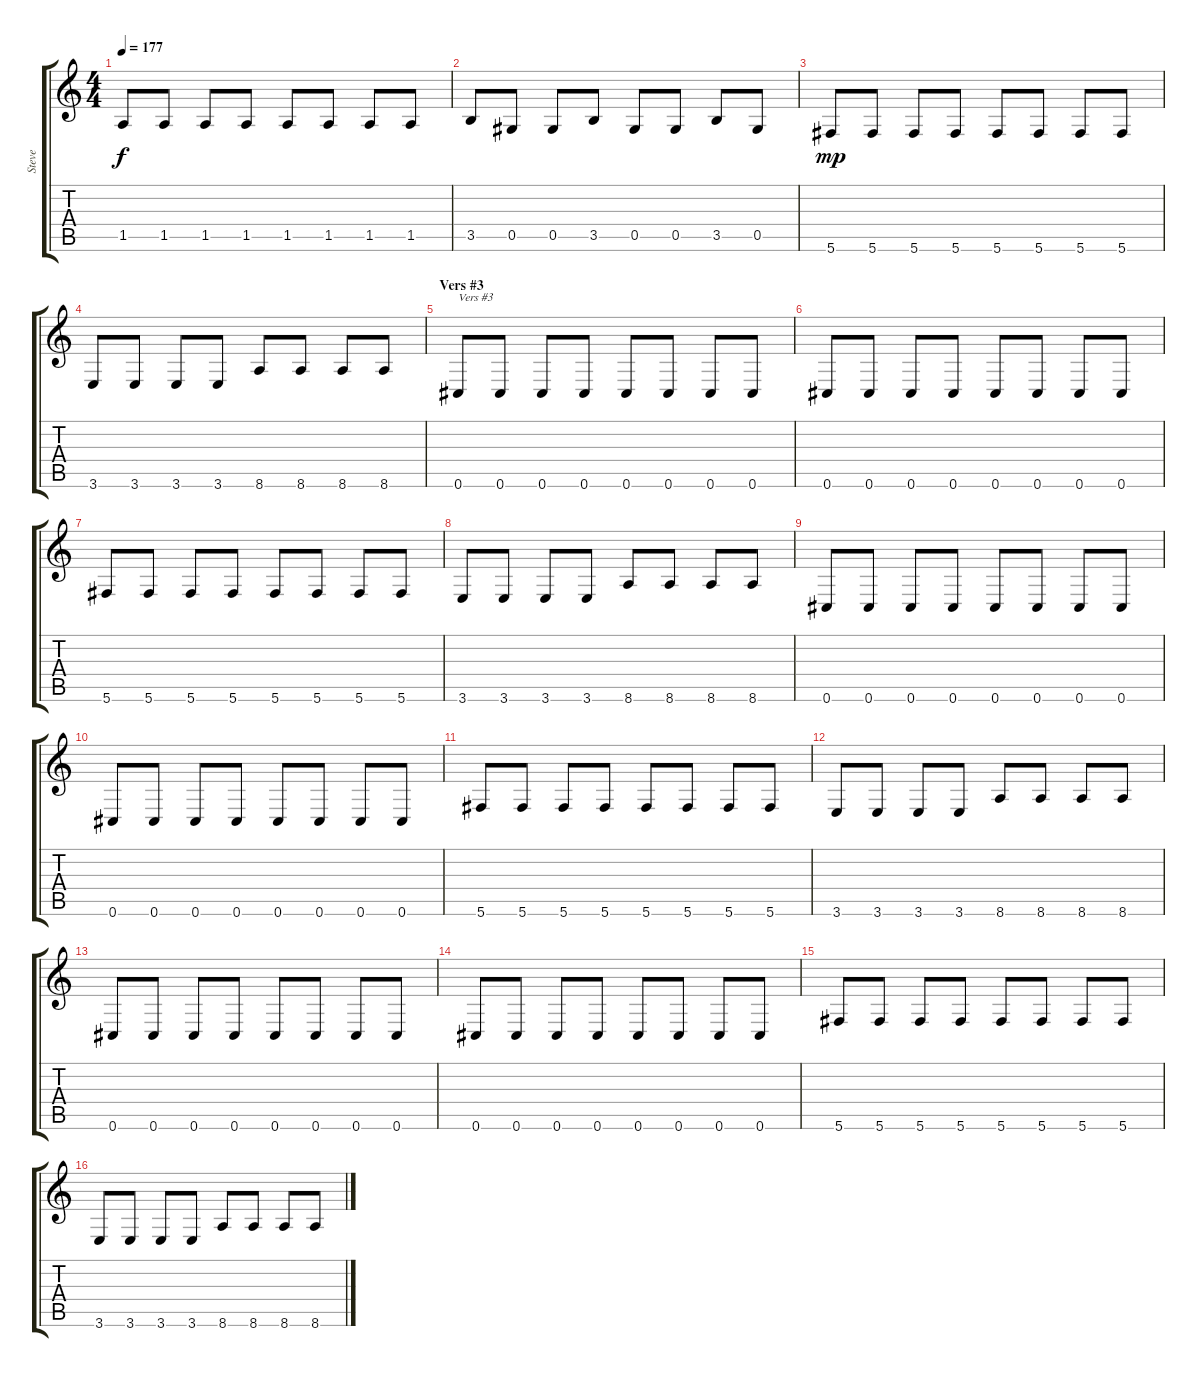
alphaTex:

\track ("Steve" "Steve") {instrument acousticbass}
\staff {score tabs}
\tuning (Eb4 Bb3 Gb3 Db3 Ab2 Db2) {hide}
\ts (4 4)
\tempo 177
\clef g2
\ks c
1.5.8{dy f} 1.5.8 1.5.8 1.5.8 1.5.8 1.5.8 1.5.8 1.5.8 |
3.5.8 0.5.8 0.5.8 3.5.8 0.5.8 0.5.8 3.5.8 0.5.8 |
5.6.8{dy mp} 5.6.8 5.6.8 5.6.8 5.6.8 5.6.8 5.6.8 5.6.8 |
3.6.8 3.6.8 3.6.8 3.6.8 8.6.8 8.6.8 8.6.8 8.6.8 |
\section ("" "Vers #3")
0.6.8{txt "Vers #3"} 0.6.8 0.6.8 0.6.8 0.6.8 0.6.8 0.6.8 0.6.8 |
0.6.8 0.6.8 0.6.8 0.6.8 0.6.8 0.6.8 0.6.8 0.6.8 |
5.6.8 5.6.8 5.6.8 5.6.8 5.6.8 5.6.8 5.6.8 5.6.8 |
3.6.8 3.6.8 3.6.8 3.6.8 8.6.8 8.6.8 8.6.8 8.6.8 |
0.6.8 0.6.8 0.6.8 0.6.8 0.6.8 0.6.8 0.6.8 0.6.8 |
0.6.8 0.6.8 0.6.8 0.6.8 0.6.8 0.6.8 0.6.8 0.6.8 |
5.6.8 5.6.8 5.6.8 5.6.8 5.6.8 5.6.8 5.6.8 5.6.8 |
3.6.8 3.6.8 3.6.8 3.6.8 8.6.8 8.6.8 8.6.8 8.6.8 |
0.6.8 0.6.8 0.6.8 0.6.8 0.6.8 0.6.8 0.6.8 0.6.8 |
0.6.8 0.6.8 0.6.8 0.6.8 0.6.8 0.6.8 0.6.8 0.6.8 |
5.6.8 5.6.8 5.6.8 5.6.8 5.6.8 5.6.8 5.6.8 5.6.8 |
3.6.8 3.6.8 3.6.8 3.6.8 8.6.8 8.6.8 8.6.8 8.6.8
